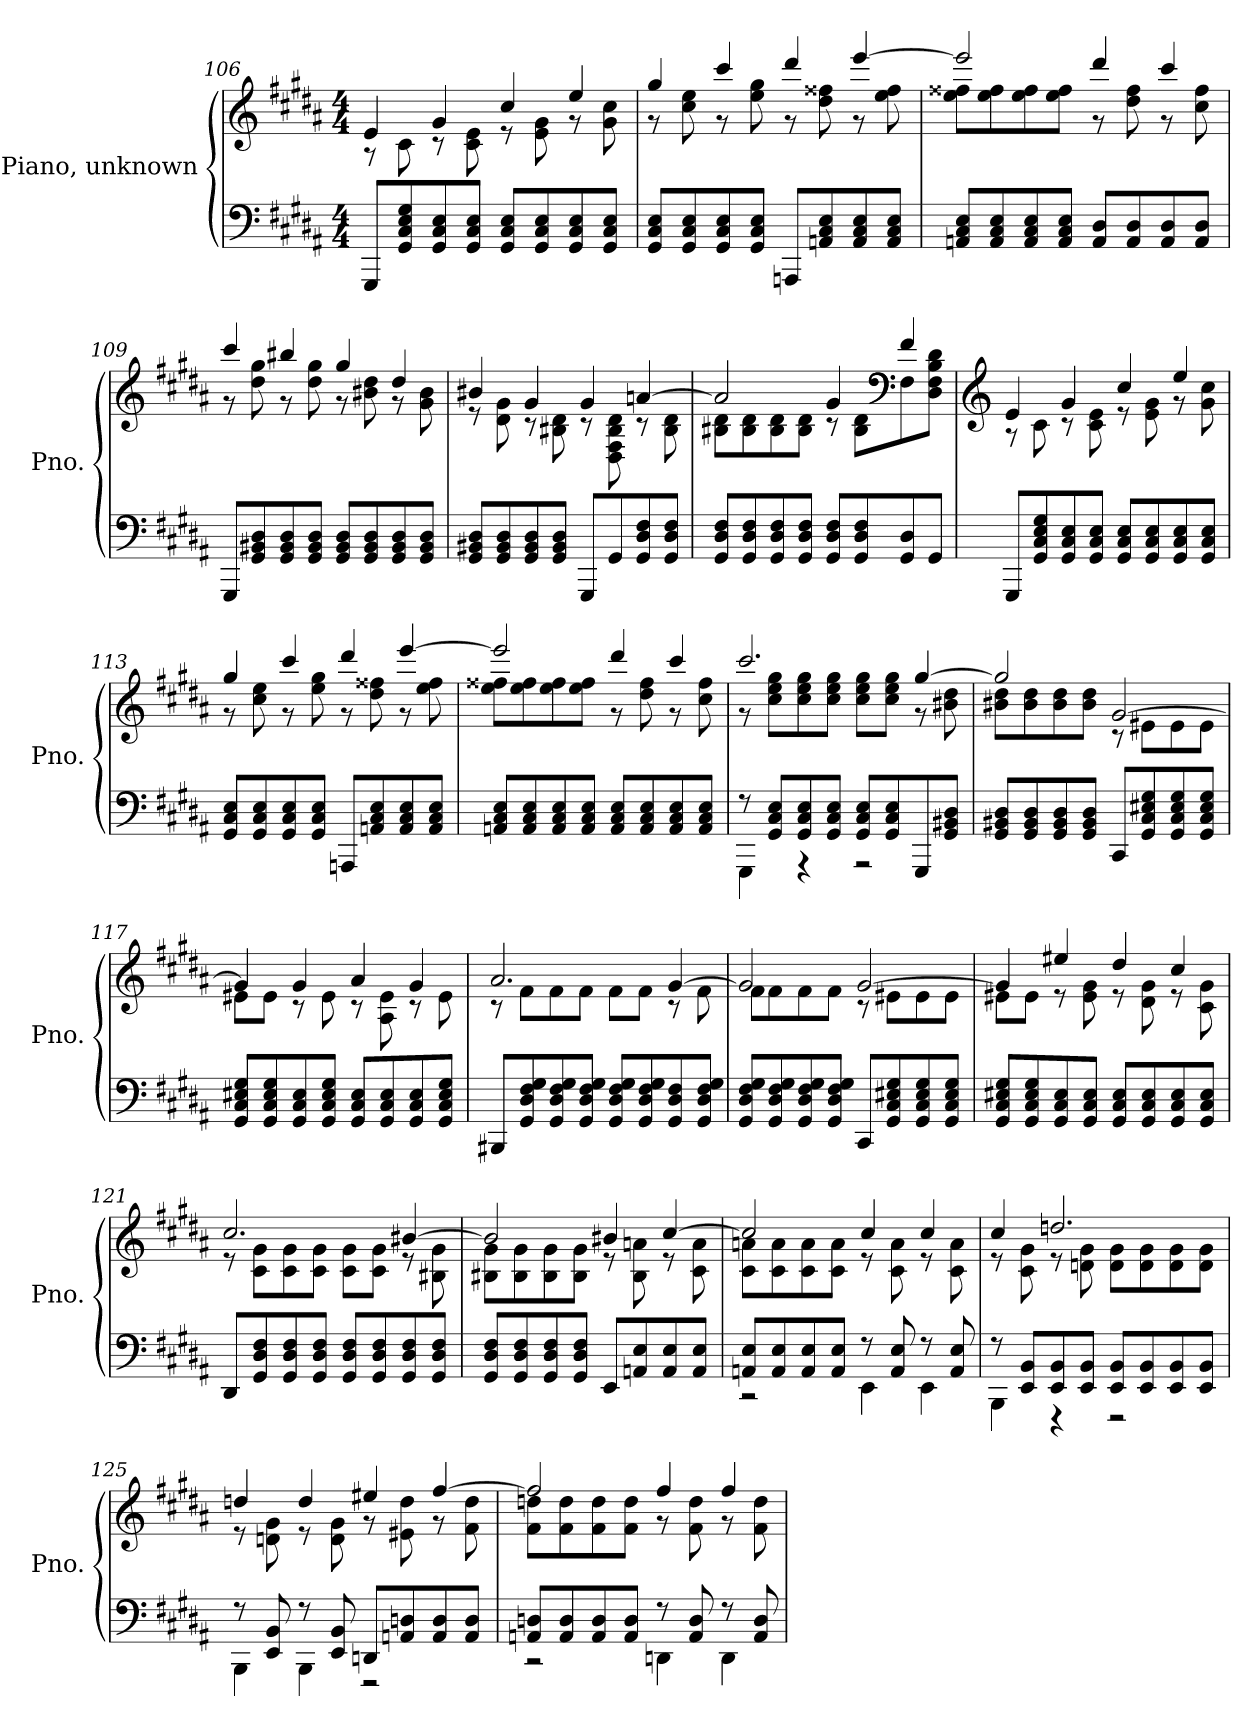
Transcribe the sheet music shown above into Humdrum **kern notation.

**kern	**kern
*part1	*part1
*staff2	*staff1
*I"Piano, unknown	*
*I'Pno.	*
*clefF4	*clefG2
*k[f#c#g#d#a#]	*k[f#c#g#d#a#]
*M4/4	*M4/4
=106	=106
*	*^
8GGG#/L	4e/	8r
8GG#/ 8C#/ 8E/ 8G#/	.	8c#\
8GG#/ 8C#/ 8E/	4g#/	8r
8GG#/ 8C#/ 8E/J	.	8c#\ 8e\
8GG#/ 8C#/ 8E/L	4cc#/	8r
8GG#/ 8C#/ 8E/	.	8e\ 8g#\
8GG#/ 8C#/ 8E/	4ee/	8r
8GG#/ 8C#/ 8E/J	.	8g#\ 8cc#\
!!LO:LB:g=z	!!
=107	=107	=107
8GG#/ 8C#/ 8E/L	4gg#/	8r
8GG#/ 8C#/ 8E/	.	8cc#\ 8ee\
8GG#/ 8C#/ 8E/	4ccc#/	8r
8GG#/ 8C#/ 8E/J	.	8ee\ 8gg#\
8AAAn/L	4ddd#/	8r
8AAn/ 8C#/ 8E/	.	8dd#\ 8ff##X\
8AA/ 8C#/ 8E/	[4eee/	8r
8AA/ 8C#/ 8E/J	.	8ee\ 8ff##\
=108	=108	=108
8AAn/ 8C#/ 8E/L	2eee/]	8ee\ 8ff##X\L
8AA/ 8C#/ 8E/	.	8ee\ 8ff##\
8AA/ 8C#/ 8E/	.	8ee\ 8ff##\
8AA/ 8C#/ 8E/J	.	8ee\ 8ff##\J
8AA/ 8D#/L	4ddd#/	8r
8AA/ 8D#/	.	8dd#\ 8ff##\
8AA/ 8D#/	4ccc#/	8r
8AA/ 8D#/J	.	8cc#\ 8ff##\
=109	=109	=109
8GGG#/L	4ccc#/	8r
8GG#/ 8BB#X/ 8D#/	.	8dd#\ 8gg#\
8GG#/ 8BB#/ 8D#/	4bb#X/	8r
8GG#/ 8BB#/ 8D#/J	.	8dd#\ 8gg#\
8GG#/ 8BB#/ 8D#/L	4gg#/	8r
8GG#/ 8BB#/ 8D#/	.	8b#X\ 8dd#\
8GG#/ 8BB#/ 8D#/	4dd#/	8r
8GG#/ 8BB#/ 8D#/J	.	8g#\ 8b#\
!!LO:LB:g=z	!!
=110	=110	=110
8GG#/ 8BB#X/ 8D#/L	4b#X/	8r
8GG#/ 8BB#/ 8D#/	.	8d#\ 8g#\
8GG#/ 8BB#/ 8D#/	4g#/	8r
8GG#/ 8BB#/ 8D#/J	.	8B#X\ 8d#\
8GGG#/L	4g#/	8r
8GG#/	.	8D#\ 8F#\ 8B#\ 8d#\
8GG#/ 8D#/ 8F#/	[4an/	8r
8GG#/ 8D#/ 8F#/J	.	8B#\ 8d#\
=111	=111	=111
8GG#/ 8D#/ 8F#/L	2a/]	8B#X\ 8d#\L
8GG#/ 8D#/ 8F#/	.	8B#\ 8d#\
8GG#/ 8D#/ 8F#/	.	8B#\ 8d#\
8GG#/ 8D#/ 8F#/J	.	8B#\ 8d#\J
8GG#/ 8D#/ 8F#/L	4g#/	8r
8GG#/ 8D#/ 8F#/	.	8B#\ 8d#\L
*	*clefF4	*
8GG#/ 8D#/	4f#/	8F#\
8GG#/J	.	8D#\ 8F#\ 8B#\ 8d#\J
=112	=112	=112
*	*clefG2	*
8GGG#/L	4e/	8r
8GG#/ 8C#/ 8E/ 8G#/	.	8c#\
8GG#/ 8C#/ 8E/	4g#/	8r
8GG#/ 8C#/ 8E/J	.	8c#\ 8e\
8GG#/ 8C#/ 8E/L	4cc#/	8r
8GG#/ 8C#/ 8E/	.	8e\ 8g#\
8GG#/ 8C#/ 8E/	4ee/	8r
8GG#/ 8C#/ 8E/J	.	8g#\ 8cc#\
=113	=113	=113
8GG#/ 8C#/ 8E/L	4gg#/	8r
8GG#/ 8C#/ 8E/	.	8cc#\ 8ee\
8GG#/ 8C#/ 8E/	4ccc#/	8r
8GG#/ 8C#/ 8E/J	.	8ee\ 8gg#\
8AAAn/L	4ddd#/	8r
8AAn/ 8C#/ 8E/	.	8dd#\ 8ff##X\
8AA/ 8C#/ 8E/	[4eee/	8r
8AA/ 8C#/ 8E/J	.	8ee\ 8ff##\
!!LO:LB:g=z	!!
=114	=114	=114
8AAn/ 8C#/ 8E/L	2eee/]	8ee\ 8ff##X\L
8AA/ 8C#/ 8E/	.	8ee\ 8ff##\
8AA/ 8C#/ 8E/	.	8ee\ 8ff##\
8AA/ 8C#/ 8E/J	.	8ee\ 8ff##\J
8AA/ 8C#/ 8E/L	4ddd#/	8r
8AA/ 8C#/ 8E/	.	8dd#\ 8ff##\
8AA/ 8C#/ 8E/	4ccc#/	8r
8AA/ 8C#/ 8E/J	.	8cc#\ 8ff##\
=115	=115	=115
*^	*	*
8r	4GGG#\	2.ccc#/	8r
8GG#/ 8C#/ 8E/L	.	.	8cc#\ 8ee\ 8gg#\L
8GG#/ 8C#/ 8E/	4r	.	8cc#\ 8ee\ 8gg#\
8GG#/ 8C#/ 8E/J	.	.	8cc#\ 8ee\ 8gg#\J
8GG#/ 8C#/ 8E/L	2r	.	8cc#\ 8ee\ 8gg#\L
8GG#/ 8C#/ 8E/	.	.	8cc#\ 8ee\ 8gg#\J
8GGG#/	.	[4gg#/	8r
8GG#/ 8BB#X/ 8D#/J	.	.	8b#X\ 8dd#\
*v	*v	*	*
=116	=116	=116
8GG#/ 8BB#X/ 8D#/L	2gg#/]	8b#X\ 8dd#\L
8GG#/ 8BB#/ 8D#/	.	8b#\ 8dd#\
8GG#/ 8BB#/ 8D#/	.	8b#\ 8dd#\
8GG#/ 8BB#/ 8D#/J	.	8b#\ 8dd#\J
8CC#/L	[2g#/	8r
8GG#/ 8C#/ 8E#X/ 8G#/	.	8e#X\L
8GG#/ 8C#/ 8E#/ 8G#/	.	8e#\
8GG#/ 8C#/ 8E#/ 8G#/J	.	8e#\J
=117	=117	=117
8GG#/ 8C#/ 8E#X/ 8G#/L	4g#/]	8e#X\L
8GG#/ 8C#/ 8E#/ 8G#/	.	8e#\J
8GG#/ 8C#/ 8E#/	4g#/	8r
8GG#/ 8C#/ 8E#/ 8G#/J	.	8e#\
8GG#/ 8C#/ 8E#/L	4a#/	8r
8GG#/ 8C#/ 8E#/	.	8A#\ 8e#\
8GG#/ 8C#/ 8E#/	4g#/	8r
8GG#/ 8C#/ 8E#/ 8G#/J	.	8e#\
!!LO:LB:g=z	!!
=118	=118	=118
8BBB#X/L	2.a#/	8r
8GG#/ 8D#/ 8F#/ 8G#/	.	8f#\L
8GG#/ 8D#/ 8F#/ 8G#/	.	8f#\
8GG#/ 8D#/ 8F#/ 8G#/J	.	8f#\J
8GG#/ 8D#/ 8F#/ 8G#/L	.	8f#\L
8GG#/ 8D#/ 8F#/ 8G#/	.	8f#\J
8GG#/ 8D#/ 8F#/	[4g#/	8r
8GG#/ 8D#/ 8F#/ 8G#/J	.	8f#\
=119	=119	=119
8GG#/ 8D#/ 8F#/ 8G#/L	2g#/]	8f#\L
8GG#/ 8D#/ 8F#/ 8G#/	.	8f#\
8GG#/ 8D#/ 8F#/ 8G#/	.	8f#\
8GG#/ 8D#/ 8F#/ 8G#/J	.	8f#\J
8CC#/L	[2g#/	8r
8GG#/ 8C#/ 8E#X/ 8G#/	.	8e#X\L
8GG#/ 8C#/ 8E#/ 8G#/	.	8e#\
8GG#/ 8C#/ 8E#/ 8G#/J	.	8e#\J
=120	=120	=120
8GG#/ 8C#/ 8E#X/ 8G#/L	4g#/]	8e#X\L
8GG#/ 8C#/ 8E#/ 8G#/	.	8e#\J
8GG#/ 8C#/ 8E#/	4ee#X/	8r
8GG#/ 8C#/ 8E#/J	.	8e#\ 8g#\
8GG#/ 8C#/ 8E#/L	4dd#/	8r
8GG#/ 8C#/ 8E#/	.	8d#\ 8g#\
8GG#/ 8C#/ 8E#/	4cc#/	8r
8GG#/ 8C#/ 8E#/J	.	8c#\ 8g#\
!!LO:LB:g=z	!!
=121	=121	=121
8DD#/L	2.cc#/	8r
8GG#/ 8D#/ 8F#/	.	8c#\ 8g#\L
8GG#/ 8D#/ 8F#/	.	8c#\ 8g#\
8GG#/ 8D#/ 8F#/J	.	8c#\ 8g#\J
8GG#/ 8D#/ 8F#/L	.	8c#\ 8g#\L
8GG#/ 8D#/ 8F#/	.	8c#\ 8g#\J
8GG#/ 8D#/ 8F#/	[4b#X/	8r
8GG#/ 8D#/ 8F#/J	.	8B#X\ 8g#\
=122	=122	=122
8GG#/ 8D#/ 8F#/L	2b#/]	8B#X\ 8g#\L
8GG#/ 8D#/ 8F#/	.	8B#\ 8g#\
8GG#/ 8D#/ 8F#/	.	8B#\ 8g#\
8GG#/ 8D#/ 8F#/J	.	8B#\ 8g#\J
8EE/L	4b#X/	8r
8AAn/ 8E/	.	8B#\ 8an\
8AA/ 8E/	[4cc#/	8r
8AA/ 8E/J	.	8c#\ 8a\
=123	=123	=123
*^	*	*
8AAn/ 8E/L	2r	2cc#/]	8c#\ 8an\L
8AA/ 8E/	.	.	8c#\ 8a\
8AA/ 8E/	.	.	8c#\ 8a\
8AA/ 8E/J	.	.	8c#\ 8a\J
8r	4EE\	4cc#/	8r
8AA/ 8E/	.	.	8c#\ 8a\
8r	4EE\	4cc#/	8r
8AA/ 8E/	.	.	8c#\ 8a\
!!LO:PB:g=z	!!
=124	=124	=124	=124
8r	4BBB\	4cc#/	8r
8EE/ 8BB/L	.	.	8c#\ 8g#\
8EE/ 8BB/	4r	2.ddn/	8r
8EE/ 8BB/J	.	.	8dn\ 8g#\
8EE/ 8BB/L	2r	.	8d\ 8g#\L
8EE/ 8BB/	.	.	8d\ 8g#\
8EE/ 8BB/	.	.	8d\ 8g#\
8EE/ 8BB/J	.	.	8d\ 8g#\J
=125	=125	=125	=125
8r	4BBB\	4ddn/	8r
8EE/ 8BB/	.	.	8dn\ 8g#\
8r	4BBB\	4dd/	8r
8EE/ 8BB/	.	.	8d\ 8g#\
8DDn/L	2r	4ee#X/	8r
8AAn/ 8Dn/	.	.	8e#X\ 8dd\
8AA/ 8D/	.	[4ff#/	8r
8AA/ 8D/J	.	.	8f#\ 8dd\
=126	=126	=126	=126
8AAn/ 8Dn/L	2r	2ff#/]	8f#\ 8ddn\L
8AA/ 8D/	.	.	8f#\ 8dd\
8AA/ 8D/	.	.	8f#\ 8dd\
8AA/ 8D/J	.	.	8f#\ 8dd\J
8r	4DDn\	4ff#/	8r
8AA/ 8D/	.	.	8f#\ 8dd\
8r	4DD\	4ff#/	8r
8AA/ 8D/	.	.	8f#\ 8dd\
*v	*v	*	*
*	*v	*v
=	=
*-	*-
